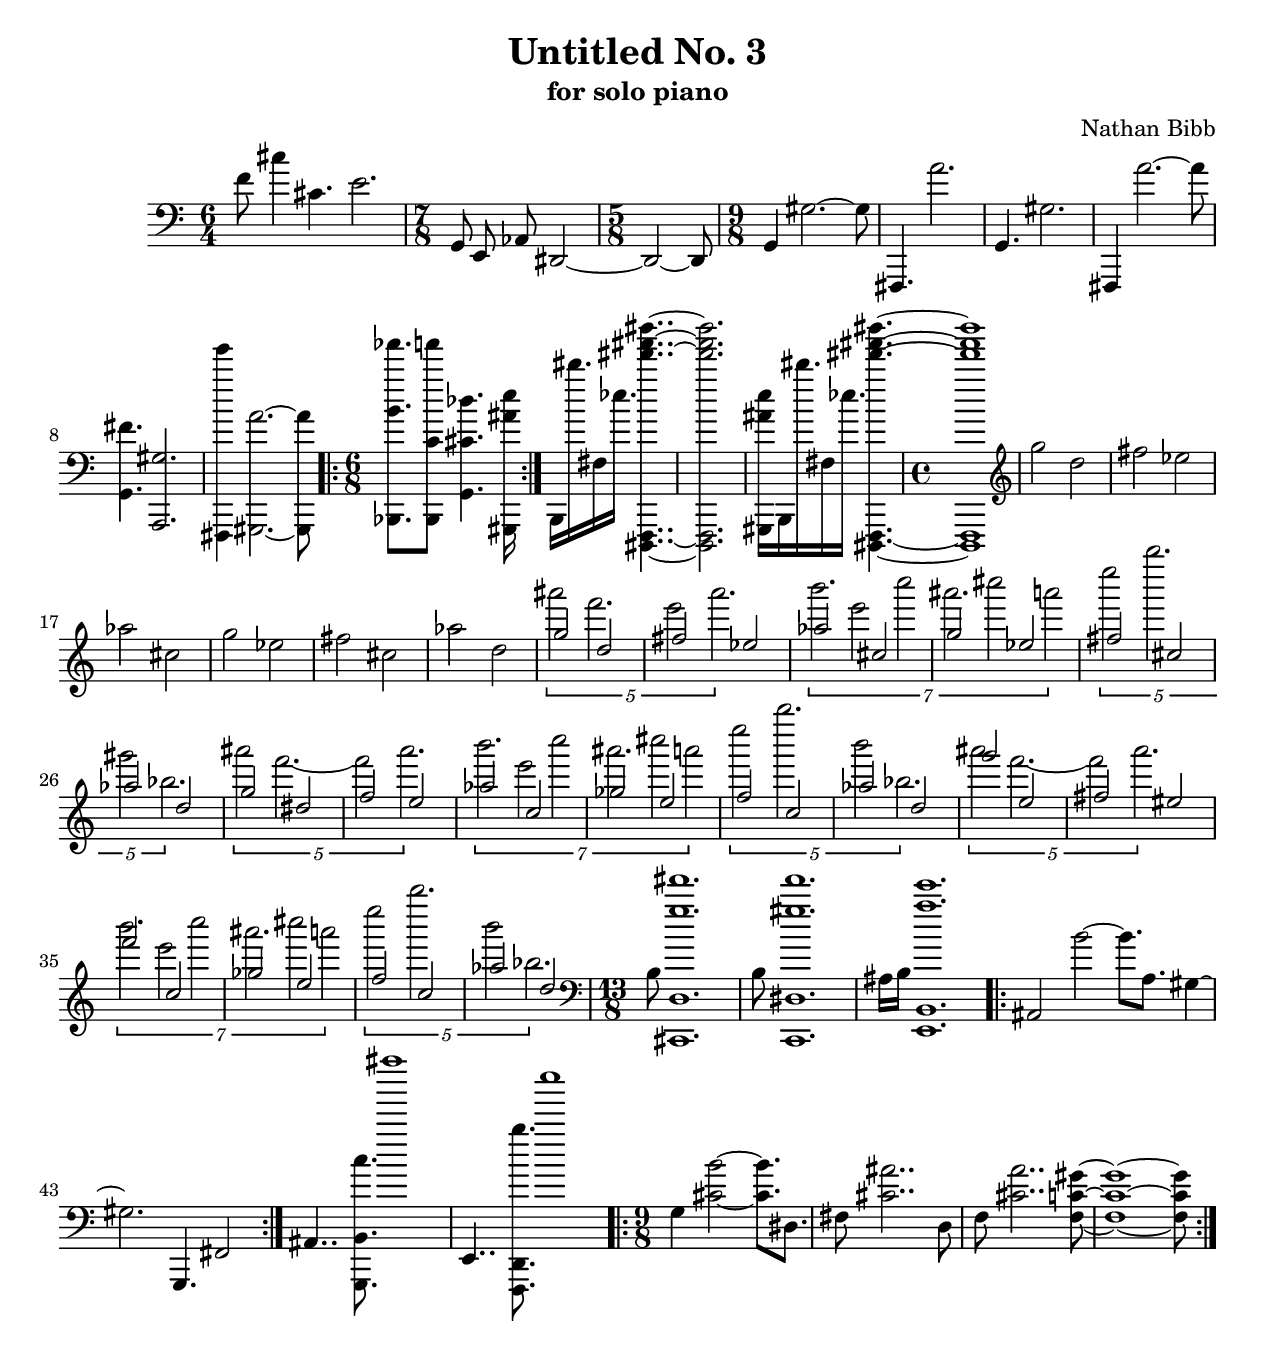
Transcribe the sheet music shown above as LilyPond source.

\version "2.12.0"
\header {
  title = "Untitled No. 3"
  subtitle = "for solo piano"
  composer = "Nathan Bibb"
}
\include "english.ly"
\paper {
 #(set-paper-size "letter")
}


sol = {

	\clef bass
        \time 6/4       f'8             cs''4           cs'4.           e'2.	|
        \time 7/8       g,8             e,8             af,8            ds,2 ~ 	|
	\time 5/8	ds,2 ~ ds,8	|
	\time 9/8	g,4		gs2. ~ gs8		|
			fs,,4.		a'2.			|
			g,4.		gs2.			|
			fs,,4		a'2. ~ a'8		|
			<fs' g,>4.	<a,, gs>2.		|
			<fs,, g'''>4	<a' gs,,>2. ~ <a' gs,,>8	|	
        \time 6/8
        \repeat volta 2 {
                        <bf,, b' af'''>8.	<bf,, c' a'''>8
                        <g, cs' df''>4.		<gs,, as' e''>16 	|
			}
			b,,16			ds'''16.		fs16		ef''16.		<ds,, f,, fs''' as''' ds''''>4.. ~ 	|	
			<ds,, f,, fs''' as''' ds''''>2. 	|
			<gs,, as' e''>16
			b,,16			ds'''16.		fs16		ef''16.	
			<ds,, f,, fs''' as''' ds''''>4. ~ 	|
	\time 4/4	<ds,, f,, fs''' as''' ds''''>1 	|	
        \clef treble
				g''2    d''2    fs''2   ef''2
				af''2   cs''2   g''2    ef''2
				fs''2   cs''2   af''2   d''2		
			
			<< { 	g''2	d''2	fs''2	ef''2 	}	\\ { \times 4/5 { as'''2	f'''2.		e'''2		a'''2. 					} }  >>		|
			<< { 	af''2	cs''2	g''2	ef''2 	}	\\ { \times 4/7 { b'''2.	e'''2		c''''2		as'''2.		cs''''2		a'''2 	} } >>		|
			<< { 	fs''2	cs''2	af''2	d''2 	}	\\ { \times 4/5 { e''''2	b''''2.		gs'''2		bf''2. 					} } >>		|
			<< { 	g''2	ds''2	f''2	e''2 	}	\\ { \times 4/5 { as'''2	f'''2. ~ f'''2			a'''2. 					} }  >>		|
			<< { 	af''2	c''2	gf''2	e''2 	}	\\ { \times 4/7 { b'''2.	e'''2		c''''2		as'''2.		cs''''2		a'''2 	} } >>		|
			<< { 	f''2   	c''2   	af''2	d''2 	}	\\ { \times 4/5 { e''''2	b''''2.	~ b'''2			bf''2. 					} } >>		|
			<< { 	g'''2	e''2	fs''2	es''2 	}	\\ { \times 4/5 { as'''2	f'''2. ~ f'''2			a'''2. 					} }  >>		|
			<< { 	f'''2	c''2	gf''2	e''2 	}	\\ { \times 4/7 { b'''2.	e'''2		c''''2		as'''2.		cs''''2		a'''2 	} } >>		|
			<< { 	f''2	c''2	af''2	d''2 	}	\\ { \times 4/5 { e''''2	b''''2.	~ b'''2			bf''2. 					} } >>		|
	\clef bass
	\time 13/8	
			b8			<cs,	d	g''	fs'''>1.	|
			b8			<c,	ds	gs''	f'''>1.		|
			as16	b16		<b,	e,	a''	e'''>1.		|
	\repeat volta 3 {
			as,2	b'2 ~ b'8.	a8.	gs4 ~				|
			gs2.	g,,4.		fs,2					|
			}
			as,4..	<g,, b, c''>8.	as''''1				|
			e,4..	<f,, d, b''>8.	e''''1				|
	\time 9/8	
	\repeat volta 3 {
			g4	<cs' b'>2 ~ <cs' b'>8.		ds8.		|
			fs8	<cs' as'>2..			d8		|
			f8	<cs' a'>2..			<f c' gs'>8 ~	|
			<f c' gs'>1 ~ <f c' gs'>8				|
			}
}


\score {
	\new Staff \sol
	\layout { }
}	

\score {
	\unfoldRepeats {
		\new Staff \sol
		}
 		\midi {
 			\context {
				\Score
				tempoWholesPerMinute = #(ly:make-moment 111 8)
			}
 		}
 	}

